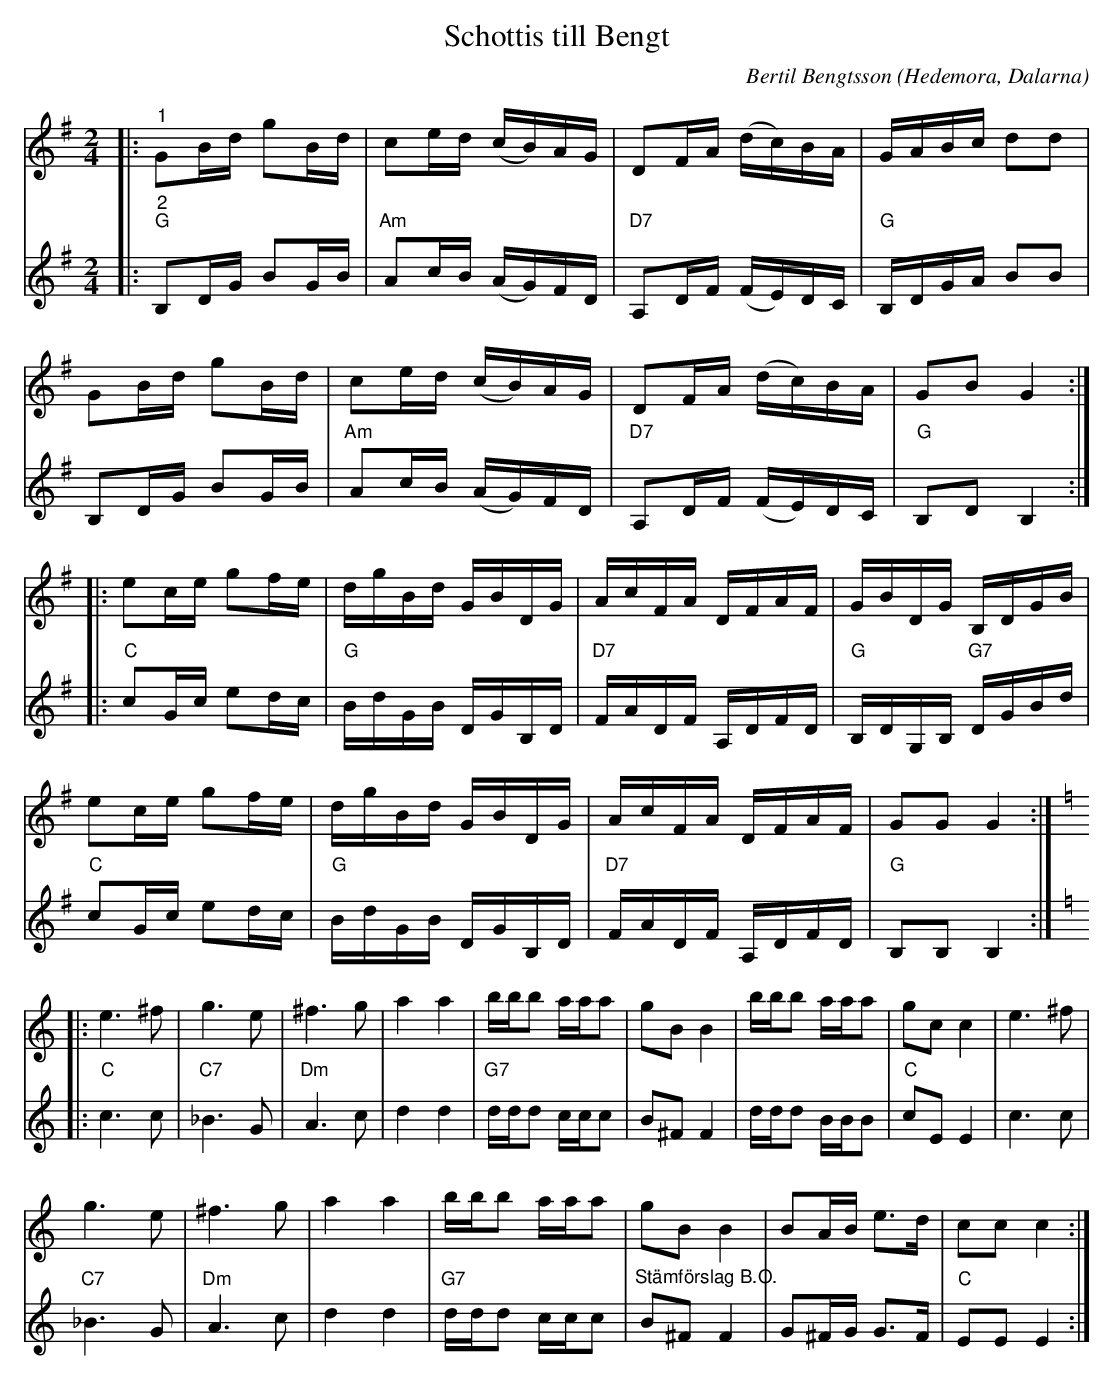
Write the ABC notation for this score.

X:1
T:Schottis till Bengt
C:Bertil Bengtsson
O:Hedemora, Dalarna
L:1/16
M:2/4
K:G
V:1
|:"^1" G2Bd g2Bd | c2ed (cB)AG | D2FA (dc)BA | GABc d2d2 |
G2Bd g2Bd | c2ed (cB)AG | D2FA (dc)BA | G2B2 G4 ::
e2ce g2fe | dgBd GBDG | AcFA DFAF | GBDG B,DGB |
e2ce g2fe | dgBd GBDG | AcFA DFAF | G2G2 G4 ::
[K:C] e6 ^f2 | g6 e2 | ^f6 g2 | a4 a4 | bbb2 aaa2 | g2B2 B4 | bbb2 aaa2 | g2c2 c4 | e6 ^f2 |
 g6 e2 | ^f6 g2 | a4 a4 | bbb2 aaa2 | g2B2 B4 | B2AB e2>d2 | c2c2 c4 :|
V:2
|:"^2" "G" B,2DG B2GB | "Am" A2cB (AG)FD |"D7" A,2DF (FE)DC | "G" B,DGA B2B2 |
 B,2DG B2GB | "Am" A2cB (AG)FD | "D7" A,2DF (FE)DC |"G" B,2D2 B,4 ::
"C" c2Gc e2dc |"G" BdGB DGB,D | "D7" FADF A,DFD | "G" B,DG,B, "G7" DGBd |
"C" c2Gc e2dc |"G" BdGB DGB,D | "D7" FADF A,DFD | "G" B,2B,2 B,4 ::
[K:C] "C" c6 c2 | "C7" _B6 G2 |"Dm" A6 c2 | d4 d4 |"G7" ddd2 ccc2 | B2^F2 F4 | ddd2 BBB2 | "C" c2E2 E4 | c6 c2 |
"C7" _B6 G2 | "Dm" A6 c2 | d4 d4 |"G7"  ddd2 ccc2 | "^Stämförslag B.O." B2^F2 F4 | G2^FG G2>F2 | "C"  E2E2 E4 :|
